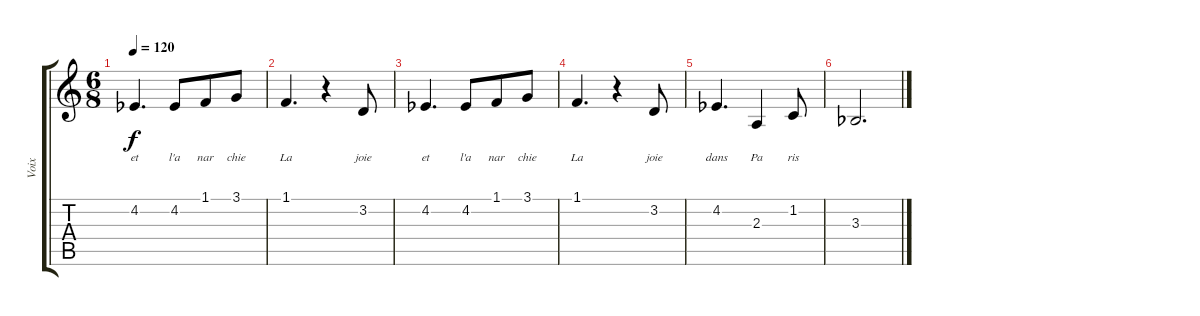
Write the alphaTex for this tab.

\track ("Voix" "Voix") {instrument stringensemble1}
\staff {score tabs}
\tuning (E4 B3 G3 D3 A2 E2) {hide}
\ts (6 8)
\tempo 120
\clef g2
\ks c
4.2{acc b}.4{d lyrics (0 "et") lyrics (1 "") lyrics (2 "") lyrics (3 "") lyrics (4 "") dy f} 4.2{acc b}.8{lyrics (0 "l'a") lyrics (1 "") lyrics (2 "") lyrics (3 "") lyrics (4 "")} 1.1.8{lyrics (0 "nar") lyrics (1 "") lyrics (2 "") lyrics (3 "") lyrics (4 "")} 3.1.8{lyrics (0 "chie") lyrics (1 "") lyrics (2 "") lyrics (3 "") lyrics (4 "")} |
1.1.4{d lyrics (0 "La") lyrics (1 "") lyrics (2 "") lyrics (3 "") lyrics (4 "")} r.4 3.2.8{lyrics (0 "joie") lyrics (1 "") lyrics (2 "") lyrics (3 "") lyrics (4 "")} |
4.2{acc b}.4{d lyrics (0 "et") lyrics (1 "") lyrics (2 "") lyrics (3 "") lyrics (4 "")} 4.2{acc b}.8{lyrics (0 "l'a") lyrics (1 "") lyrics (2 "") lyrics (3 "") lyrics (4 "")} 1.1.8{lyrics (0 "nar") lyrics (1 "") lyrics (2 "") lyrics (3 "") lyrics (4 "")} 3.1.8{lyrics (0 "chie") lyrics (1 "") lyrics (2 "") lyrics (3 "") lyrics (4 "")} |
1.1.4{d lyrics (0 "La") lyrics (1 "") lyrics (2 "") lyrics (3 "") lyrics (4 "")} r.4 3.2.8{lyrics (0 "joie") lyrics (1 "") lyrics (2 "") lyrics (3 "") lyrics (4 "")} |
4.2{acc b}.4{d lyrics (0 "dans") lyrics (1 "") lyrics (2 "") lyrics (3 "") lyrics (4 "")} 2.3.4{lyrics (0 "Pa") lyrics (1 "") lyrics (2 "") lyrics (3 "") lyrics (4 "")} 1.2.8{lyrics (0 "ris") lyrics (1 "") lyrics (2 "") lyrics (3 "") lyrics (4 "")} |
3.3{acc b}.2{d}
